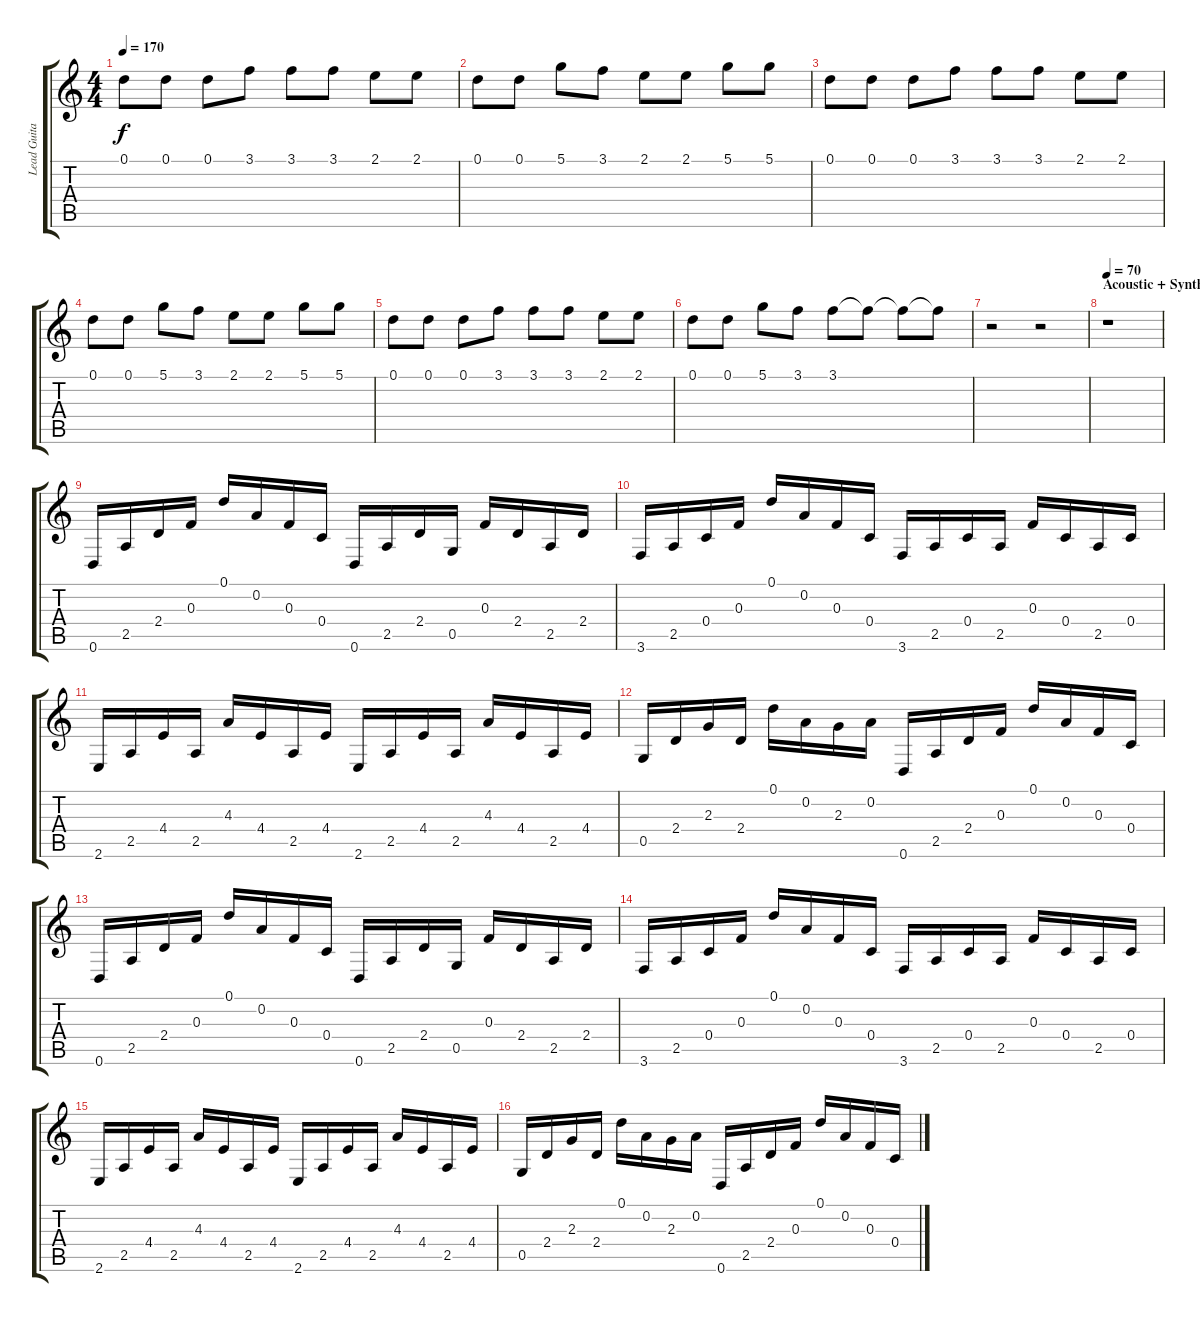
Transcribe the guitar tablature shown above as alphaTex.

\track ("Lead Guitar" "Lead Guita") {instrument distortionguitar}
\staff {score tabs}
\tuning (D4 A3 F3 C3 G2 D2) {hide}
\ts (4 4)
\tempo 170
\clef g2
\ks c
0.1.8{dy f} 0.1.8 0.1.8 3.1.8 3.1.8 3.1.8 2.1.8 2.1.8 |
0.1.8 0.1.8 5.1.8 3.1.8 2.1.8 2.1.8 5.1.8 5.1.8 |
0.1.8 0.1.8 0.1.8 3.1.8 3.1.8 3.1.8 2.1.8 2.1.8 |
0.1.8 0.1.8 5.1.8 3.1.8 2.1.8 2.1.8 5.1.8 5.1.8 |
0.1.8 0.1.8 0.1.8 3.1.8 3.1.8 3.1.8 2.1.8 2.1.8 |
0.1.8 0.1.8 5.1.8 3.1.8 3.1.8 3.1{t}.8 3.1{t}.8 3.1{t}.8 |
r.2 r.2 |
\section ("" "Acoustic + Synth Interlude")
\tempo 70
r.1{volume 12 instrument acousticguitarsteel} |
0.6.16 2.5.16 2.4.16 0.3.16 0.1.16 0.2.16 0.3.16 0.4.16 0.6.16 2.5.16 2.4.16 0.5.16 0.3.16 2.4.16 2.5.16 2.4.16 |
3.6.16 2.5.16 0.4.16 0.3.16 0.1.16 0.2.16 0.3.16 0.4.16 3.6.16 2.5.16 0.4.16 2.5.16 0.3.16 0.4.16 2.5.16 0.4.16 |
2.6.16 2.5.16 4.4.16 2.5.16 4.3.16 4.4.16 2.5.16 4.4.16 2.6.16 2.5.16 4.4.16 2.5.16 4.3.16 4.4.16 2.5.16 4.4.16 |
0.5.16 2.4.16 2.3.16 2.4.16 0.1.16 0.2.16 2.3.16 0.2.16 0.6.16 2.5.16 2.4.16 0.3.16 0.1.16 0.2.16 0.3.16 0.4.16 |
0.6.16 2.5.16 2.4.16 0.3.16 0.1.16 0.2.16 0.3.16 0.4.16 0.6.16 2.5.16 2.4.16 0.5.16 0.3.16 2.4.16 2.5.16 2.4.16 |
3.6.16 2.5.16 0.4.16 0.3.16 0.1.16 0.2.16 0.3.16 0.4.16 3.6.16 2.5.16 0.4.16 2.5.16 0.3.16 0.4.16 2.5.16 0.4.16 |
2.6.16 2.5.16 4.4.16 2.5.16 4.3.16 4.4.16 2.5.16 4.4.16 2.6.16 2.5.16 4.4.16 2.5.16 4.3.16 4.4.16 2.5.16 4.4.16 |
0.5.16 2.4.16 2.3.16 2.4.16 0.1.16 0.2.16 2.3.16 0.2.16 0.6.16 2.5.16 2.4.16 0.3.16 0.1.16 0.2.16 0.3.16 0.4.16
